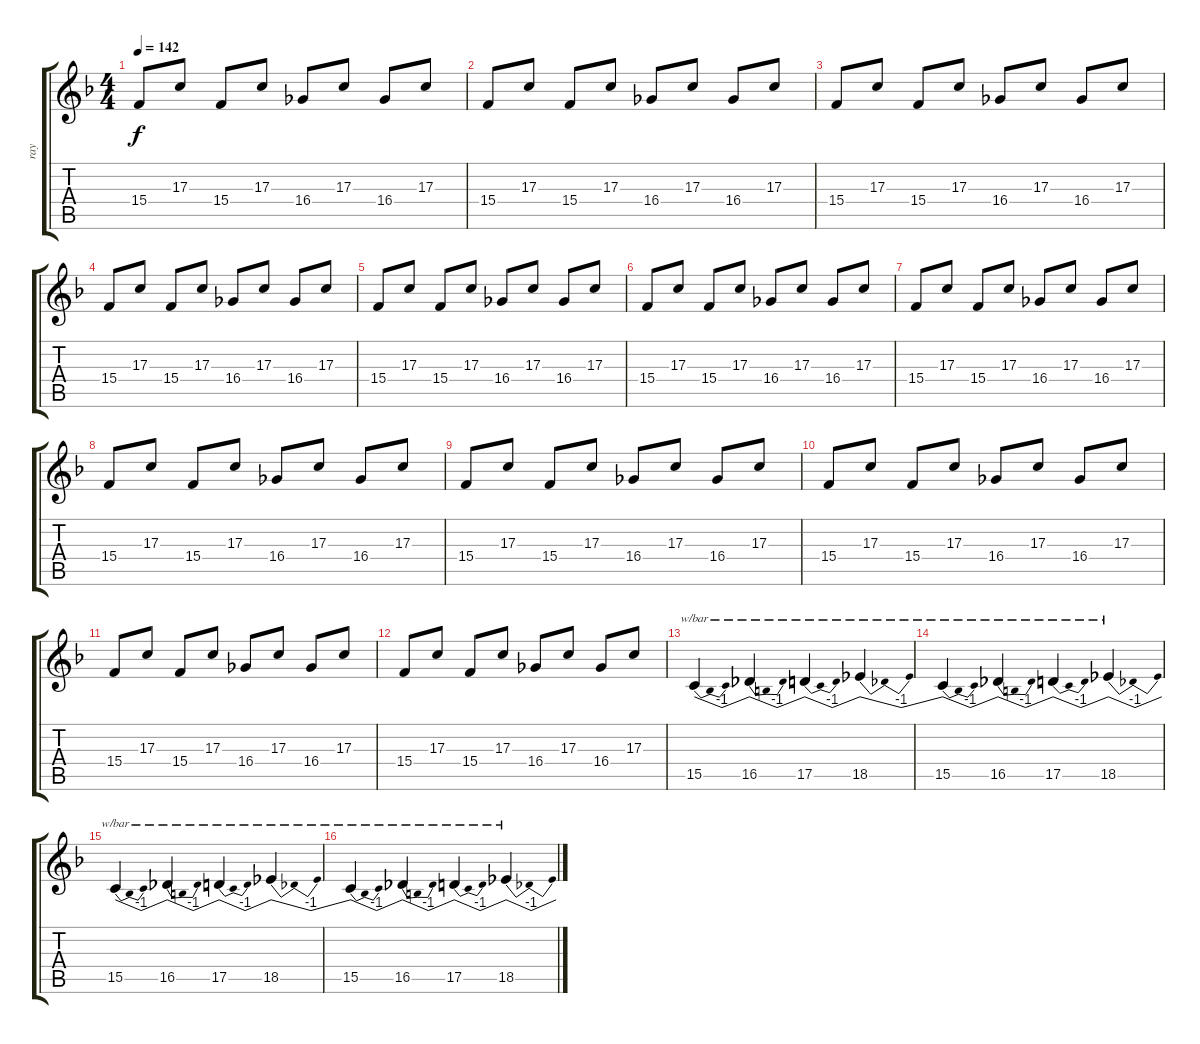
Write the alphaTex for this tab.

\track ("ray" "ray") {instrument churchorgan}
\staff {score tabs}
\tuning (E4 B3 G3 D3 A2 E2) {hide}
\ts (4 4)
\tempo 142
\clef g2
\ks f
15.4.8{dy f} 17.3.8 15.4.8 17.3.8 16.4.8 17.3.8 16.4.8 17.3.8 |
15.4.8 17.3.8 15.4.8 17.3.8 16.4.8 17.3.8 16.4.8 17.3.8 |
15.4.8 17.3.8 15.4.8 17.3.8 16.4.8 17.3.8 16.4.8 17.3.8 |
15.4.8 17.3.8 15.4.8 17.3.8 16.4.8 17.3.8 16.4.8 17.3.8 |
15.4.8 17.3.8 15.4.8 17.3.8 16.4.8 17.3.8 16.4.8 17.3.8 |
15.4.8 17.3.8 15.4.8 17.3.8 16.4.8 17.3.8 16.4.8 17.3.8 |
15.4.8 17.3.8 15.4.8 17.3.8 16.4.8 17.3.8 16.4.8 17.3.8 |
15.4.8 17.3.8 15.4.8 17.3.8 16.4.8 17.3.8 16.4.8 17.3.8 |
15.4.8 17.3.8 15.4.8 17.3.8 16.4.8 17.3.8 16.4.8 17.3.8 |
15.4.8 17.3.8 15.4.8 17.3.8 16.4.8 17.3.8 16.4.8 17.3.8 |
15.4.8 17.3.8 15.4.8 17.3.8 16.4.8 17.3.8 16.4.8 17.3.8 |
15.4.8 17.3.8 15.4.8 17.3.8 16.4.8 17.3.8 16.4.8 17.3.8 |
15.5.4{tbe (dip default 0 0 30 -4 60 0)} 16.5.4{tbe (dip default 0 0 30 -4 60 0)} 17.5.4{tbe (dip default 0 0 30 -4 60 0)} 18.5.4{tbe (dip default 0 0 30 -4 60 0)} |
15.5.4{tbe (dip default 0 0 30 -4 60 0)} 16.5.4{tbe (dip default 0 0 30 -4 60 0)} 17.5.4{tbe (dip default 0 0 30 -4 60 0)} 18.5.4{tbe (dip default 0 0 30 -4 60 0)} |
15.5.4{tbe (dip default 0 0 30 -4 60 0)} 16.5.4{tbe (dip default 0 0 30 -4 60 0)} 17.5.4{tbe (dip default 0 0 30 -4 60 0)} 18.5.4{tbe (dip default 0 0 30 -4 60 0)} |
15.5.4{tbe (dip default 0 0 30 -4 60 0)} 16.5.4{tbe (dip default 0 0 30 -4 60 0)} 17.5.4{tbe (dip default 0 0 30 -4 60 0)} 18.5.4{tbe (dip default 0 0 30 -4 60 0)}
